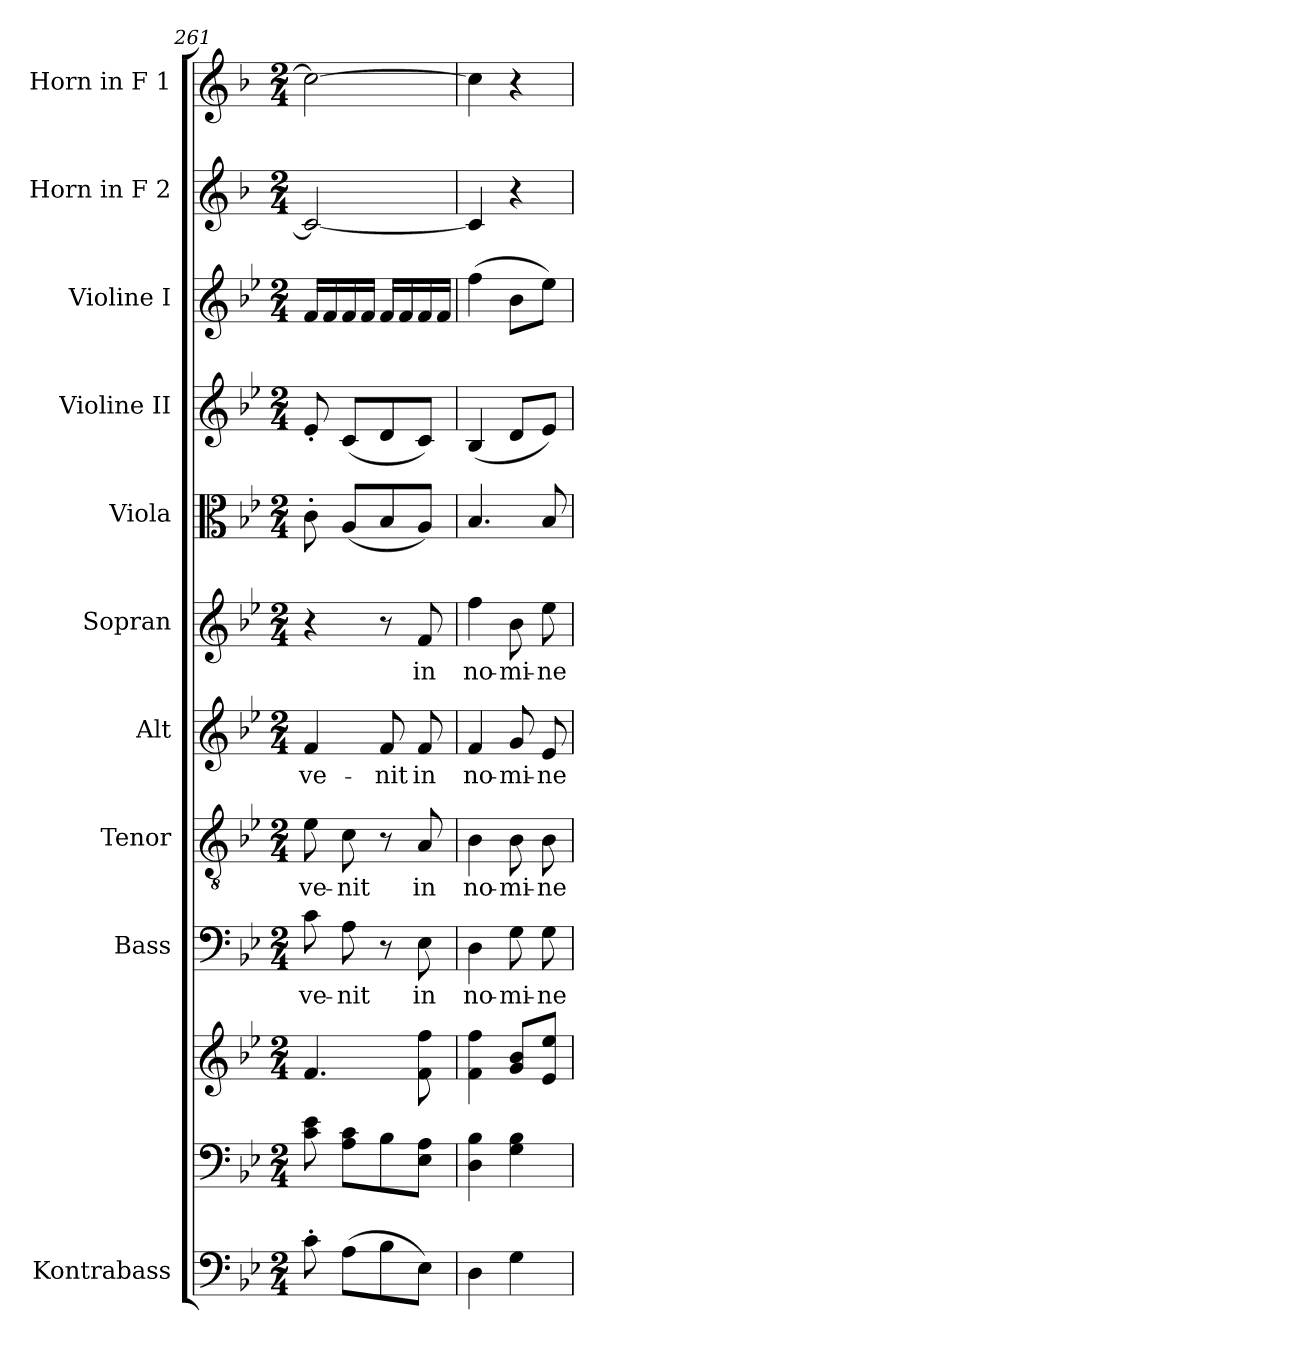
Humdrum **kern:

**kern	**kern	**kern	**kern	**text	**kern	**text	**kern	**text	**kern	**text	**kern	**kern	**kern	**kern	**kern
*part11	*part10	*part10	*part9	*part9	*part8	*part8	*part7	*part7	*part6	*part6	*part5	*part4	*part3	*part2	*part1
*staff12	*staff11	*staff10	*staff9	*staff9	*staff8	*staff8	*staff7	*staff7	*staff6	*staff6	*staff5	*staff4	*staff3	*staff2	*staff1
*I"Kontrabass	*	*	*I"Bass	*	*I"Tenor	*	*I"Alt	*	*I"Sopran	*	*I"Viola	*I"Violine II	*I"Violine I	*I"Horn in F 2	*I"Horn in F 1
*I'Kb.	*	*	*I'B	*	*I'T	*	*I'A	*	*I'S	*	*I'Vla.	*I'Vl. II	*I'Vl. I	*I'Hrn. 2	*I'Hrn. 1
*clefF4	*clefF4	*clefG2	*clefF4	*	*clefGv2	*	*clefG2	*	*clefG2	*	*clefC3	*clefG2	*clefG2	*clefG2	*clefG2
*ITrd7c12	*	*	*	*	*	*	*	*	*	*	*	*	*	*ITrd4c7	*ITrd4c7
*k[b-e-]	*k[b-e-]	*k[b-e-]	*k[b-e-]	*	*k[b-e-]	*	*k[b-e-]	*	*k[b-e-]	*	*k[b-e-]	*k[b-e-]	*k[b-e-]	*k[b-e-]	*k[b-e-]
*B-:	*B-:	*B-:	*B-:	*	*B-:	*	*B-:	*	*B-:	*	*B-:	*B-:	*B-:	*B-:	*B-:
*M2/4	*M2/4	*M2/4	*M2/4	*	*M2/4	*	*M2/4	*	*M2/4	*	*M2/4	*M2/4	*M2/4	*M2/4	*M2/4
=261	=261	=261	=261	=261	=261	=261	=261	=261	=261	=261	=261	=261	=261	=261	=261
!	!	!	!	!LO:LY:b	!	!LO:LY:b	!	!LO:LY:b	!	!	!	!	!	!	!
8C'>\	8c\ 8e-\	4.f/	8c\	ve-	8e-\	ve-	4f/	ve-	4r	.	8c'>\	8e-'</	16f/LL	2F/_	2f\_
.	.	.	.	.	.	.	.	.	.	.	.	.	16f/	.	.
!	!	!	!	!LO:LY:b	!	!LO:LY:b	!	!	!	!	!	!	!	!	!
(>8AA\L	8A\ 8c\L	.	8A\	-nit	8c\	-nit	.	.	.	.	(<8A/L	(<8c/L	16f/	.	.
.	.	.	.	.	.	.	.	.	.	.	.	.	16f/JJ	.	.
!	!	!	!	!	!	!	!	!LO:LY:b	!	!	!	!	!	!	!
8BB-\	8B-\	.	8r	.	8r	.	8f/	-nit	8r	.	8B-/	8d/	16f/LL	.	.
.	.	.	.	.	.	.	.	.	.	.	.	.	16f/	.	.
!	!	!	!	!LO:LY:b	!	!LO:LY:b	!	!LO:LY:b	!	!LO:LY:b	!	!	!	!	!
8EE-\J)	8E-\ 8A\J	8f\ 8ff\	8E-\	in	8A/	in	8f/	in	8f/	in	8A/J)	8c/J)	16f/	.	.
.	.	.	.	.	.	.	.	.	.	.	.	.	16f/JJ	.	.
=262	=262	=262	=262	=262	=262	=262	=262	=262	=262	=262	=262	=262	=262	=262	=262
!	!	!	!	!LO:LY:b	!	!LO:LY:b	!	!LO:LY:b	!	!LO:LY:b	!	!	!	!	!
4DD\	4D\ 4B-\	4f\ 4ff\	4D\	no-	4B-\	no-	4f/	no-	4ff\	no-	4.B-/	(<4B-/	(>4ff\	4F/]	4f\]
!	!	!	!	!LO:LY:b	!	!LO:LY:b	!	!LO:LY:b	!	!LO:LY:b	!	!	!	!	!
4GG\	4G\ 4B-\	8g/ 8b-/L	8G\	-mi-	8B-\	-mi-	8g/	-mi-	8b-\	-mi-	.	8d/L	8b-\L	4r	4r
!	!	!	!	!LO:LY:b	!	!LO:LY:b	!	!LO:LY:b	!	!LO:LY:b	!	!	!	!	!
.	.	8e-/ 8ee-/J	8G\	-ne	8B-\	-ne	8e-/	-ne	8ee-\	-ne	8B-/	8e-/J)	8ee-\J)	.	.
=	=	=	=	=	=	=	=	=	=	=	=	=	=	=	=
*-	*-	*-	*-	*-	*-	*-	*-	*-	*-	*-	*-	*-	*-	*-	*-
